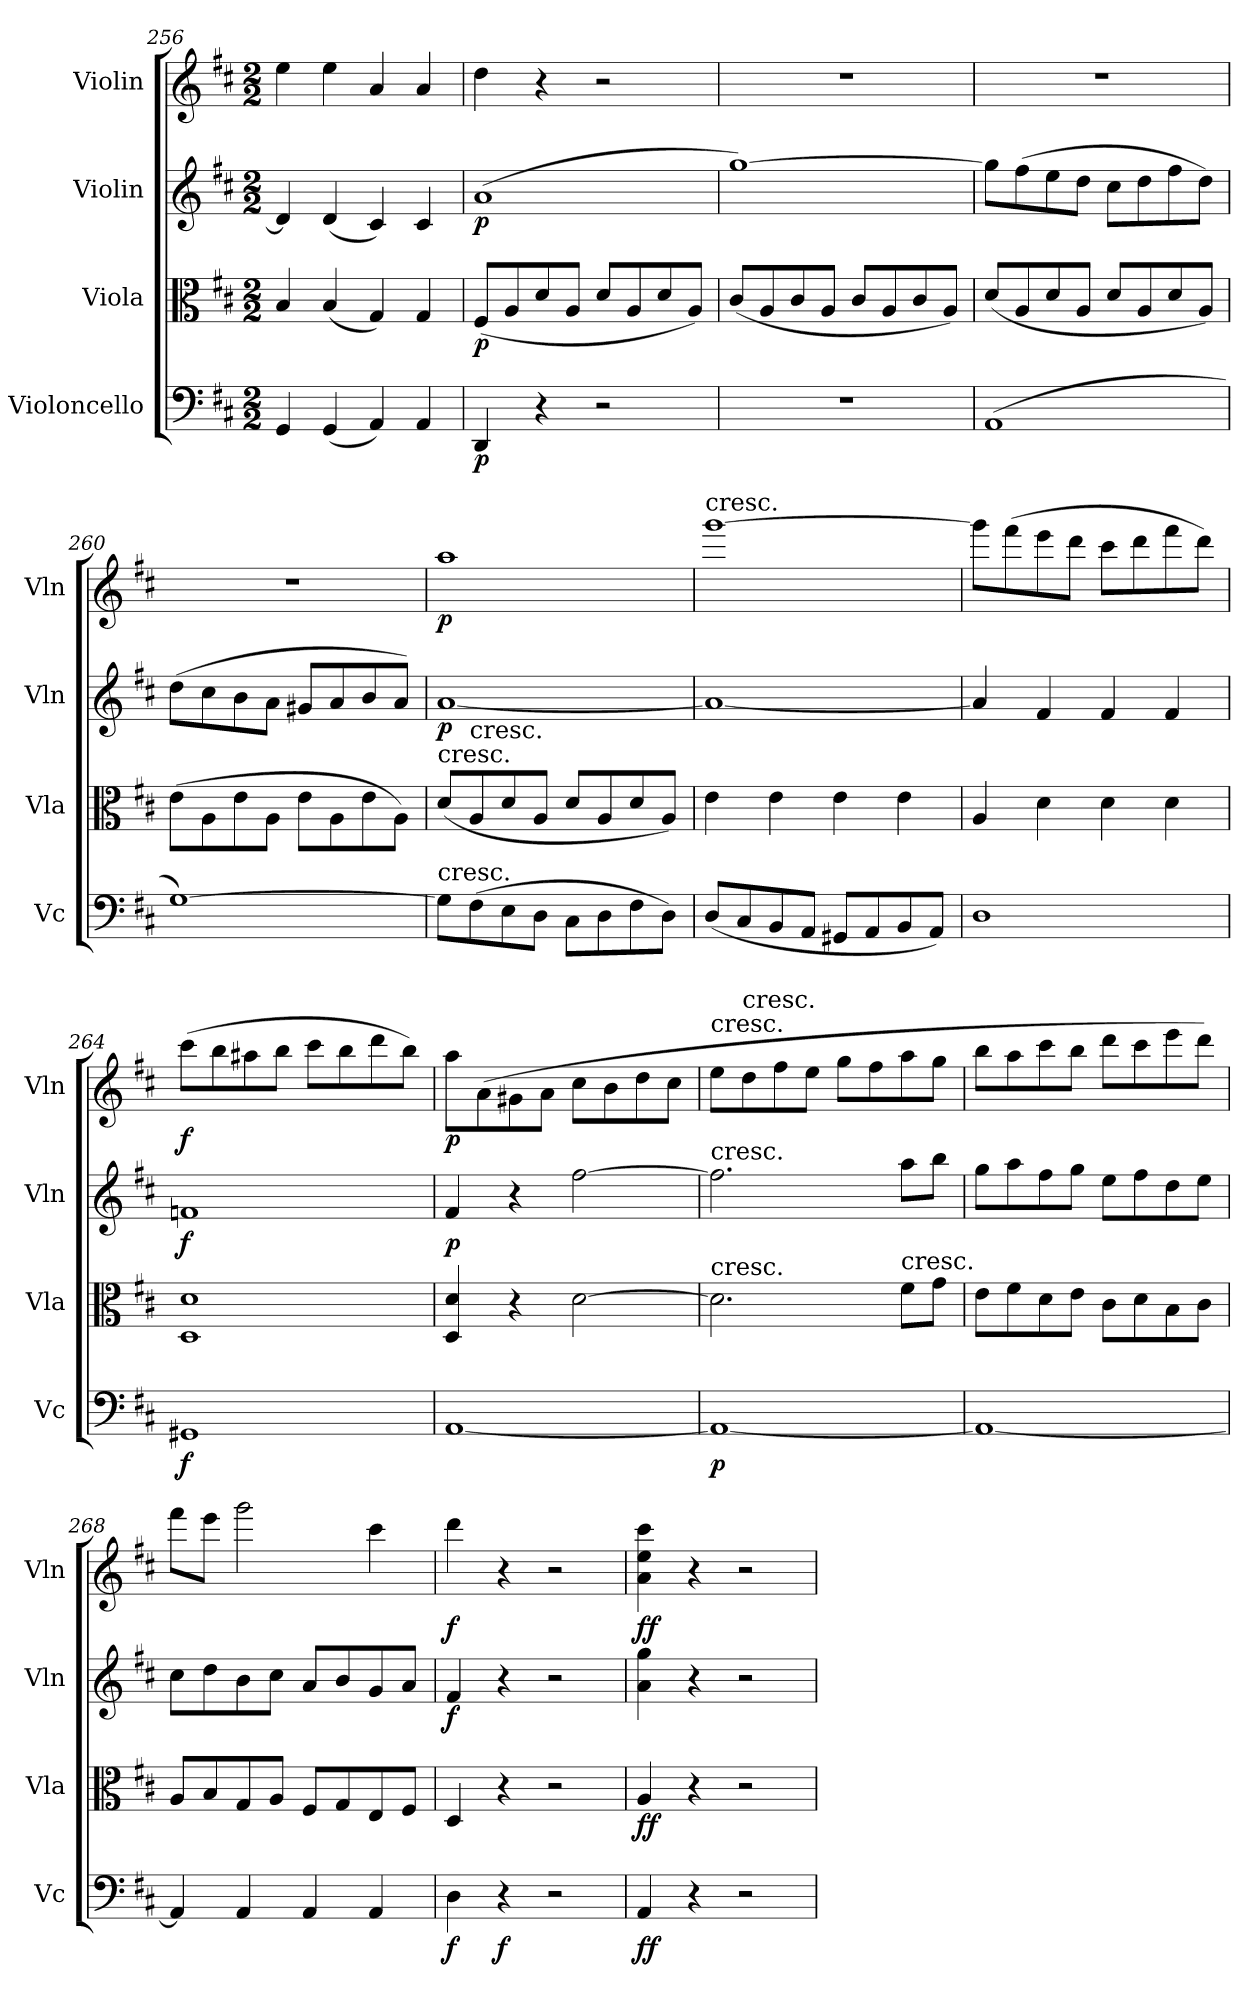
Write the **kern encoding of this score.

**kern	**dynam	**kern	**dynam	**kern	**dynam	**kern	**dynam
*part4	*part4	*part3	*part3	*part2	*part2	*part1	*part1
*staff4	*staff4	*staff3	*staff3	*staff2	*staff2	*staff1	*staff1
*I"Violoncello	*	*I"Viola	*	*I"Violin	*	*I"Violin	*
*I'Vc	*	*I'Vla	*	*I'Vln	*	*I'Vln	*
*clefF4	*	*clefC3	*	*clefG2	*	*clefG2	*
*k[f#c#]	*	*k[f#c#]	*	*k[f#c#]	*	*k[f#c#]	*
*M2/2	*	*M2/2	*	*M2/2	*	*M2/2	*
=256	=256	=256	=256	=256	=256	=256	=256
4GG/	.	4B/	.	4d/]	.	4ee\	.
(4GG/	.	(4B/	.	(4d/	.	4ee\	.
4AA/)	.	4G/)	.	4c#/)	.	4a/	.
4AA/	.	4G/	.	4c#/	.	4a/	.
=257	=257	=257	=257	=257	=257	=257	=257
4DD/	p	(8F#/L	p	(1a	p	4dd\	.
.	.	8A/	.	.	.	.	.
4r	.	8d/	.	.	.	4r	.
.	.	8A/J	.	.	.	.	.
2r	.	8d/L	.	.	.	2r	.
.	.	8A/	.	.	.	.	.
.	.	8d/	.	.	.	.	.
.	.	8A/J)	.	.	.	.	.
=258	=258	=258	=258	=258	=258	=258	=258
1r	.	(8c#/L	.	[1gg)	.	1r	.
.	.	8A/	.	.	.	.	.
.	.	8c#/	.	.	.	.	.
.	.	8A/J	.	.	.	.	.
.	.	8c#/L	.	.	.	.	.
.	.	8A/	.	.	.	.	.
.	.	8c#/	.	.	.	.	.
.	.	8A/J)	.	.	.	.	.
=259	=259	=259	=259	=259	=259	=259	=259
(1AA	.	(8d/L	.	8gg\L]	.	1r	.
.	.	8A/	.	(8ff#\	.	.	.
.	.	8d/	.	8ee\	.	.	.
.	.	8A/J	.	8dd\J	.	.	.
.	.	8d/L	.	8cc#\L	.	.	.
.	.	8A/	.	8dd\	.	.	.
.	.	8d/	.	8ff#\	.	.	.
.	.	8A/J)	.	8dd\J)	.	.	.
=260	=260	=260	=260	=260	=260	=260	=260
[1G)	.	(8e\L	.	(8dd\L	.	1r	.
.	.	8A\	.	8cc#\	.	.	.
.	.	8e\	.	8b\	.	.	.
.	.	8A\J	.	8a\J	.	.	.
.	.	8e\L	.	8g#X/L	.	.	.
.	.	8A\	.	8a/	.	.	.
.	.	8e\	.	8b/	.	.	.
.	.	8A\J)	.	8a/J)	.	.	.
=261	=261	=261	=261	=261	=261	=261	=261
!	!	!LO:TX:t=cresc.	!	!	!	!	!
!LO:TX:t=cresc.	!	!	!	!	!	!	!
8G\L]	.	(8d/L	.	[1a	p	1aa	p
!	!	!LO:TX:t=cresc.	!	!	!	!	!
(8F#\	.	8A/	.	.	.	.	.
8E\	.	8d/	.	.	.	.	.
8D\J	.	8A/J	.	.	.	.	.
8C#\L	.	8d/L	.	.	.	.	.
8D\	.	8A/	.	.	.	.	.
8F#\	.	8d/	.	.	.	.	.
8D\J)	.	8A/J)	.	.	.	.	.
=262	=262	=262	=262	=262	=262	=262	=262
!	!	!	!	!	!	!LO:TX:t=cresc.	!
(8D/L	.	4e\	.	1a_	.	[1ggg	.
8C#/	.	.	.	.	.	.	.
8BB/	.	4e\	.	.	.	.	.
8AA/J	.	.	.	.	.	.	.
8GG#X/L	.	4e\	.	.	.	.	.
8AA/	.	.	.	.	.	.	.
8BB/	.	4e\	.	.	.	.	.
8AA/J)	.	.	.	.	.	.	.
=263	=263	=263	=263	=263	=263	=263	=263
1D	.	4A/	.	4a/]	.	8ggg\L]	.
.	.	.	.	.	.	(8fff#\	.
.	.	4d\	.	4f#/	.	8eee\	.
.	.	.	.	.	.	8ddd\J	.
.	.	4d\	.	4f#/	.	8ccc#\L	.
.	.	.	.	.	.	8ddd\	.
.	.	4d\	.	4f#/	.	8fff#\	.
.	.	.	.	.	.	8ddd\J)	.
=264	=264	=264	=264	=264	=264	=264	=264
1GG#X	f	1D 1d	.	1fn	f	(8ccc#\L	f
.	.	.	.	.	.	8bb\	.
.	.	.	.	.	.	8aa#X\	.
.	.	.	.	.	.	8bb\J	.
.	.	.	.	.	.	8ccc#\L	.
.	.	.	.	.	.	8bb\	.
.	.	.	.	.	.	8ddd\	.
.	.	.	.	.	.	8bb\J)	.
=265	=265	=265	=265	=265	=265	=265	=265
[1AA	.	4D/ 4d/	.	4f#/	p	8aa\L	p
.	.	.	.	.	.	(8a\	.
.	.	4r	.	4r	.	8g#X\	.
.	.	.	.	.	.	8a\J	.
.	.	[2d\	.	[2ff#\	.	8cc#\L	.
.	.	.	.	.	.	8b\	.
.	.	.	.	.	.	8dd\	.
.	.	.	.	.	.	8cc#\J	.
=266	=266	=266	=266	=266	=266	=266	=266
!	!	!	!	!	!	!LO:TX:t=cresc.	!
!	!	!	!	!LO:TX:t=cresc.	!	!	!
!	!	!LO:TX:t=cresc.	!	!	!	!	!
1AA_	p	2.d\]	.	2.ff#\]	.	8ee\L	.
!	!	!	!	!	!	!LO:TX:t=cresc.	!
.	.	.	.	.	.	8dd\	.
.	.	.	.	.	.	8ff#\	.
.	.	.	.	.	.	8ee\J	.
.	.	.	.	.	.	8gg\L	.
.	.	.	.	.	.	8ff#\	.
!	!	!LO:TX:t=cresc.	!	!	!	!	!
.	.	8f#\L	.	8aa\L	.	8aa\	.
.	.	8g\J	.	8bb\J	.	8gg\J	.
=267	=267	=267	=267	=267	=267	=267	=267
1AA_	.	8e\L	.	8gg\L	.	8bb\L	.
.	.	8f#\	.	8aa\	.	8aa\	.
.	.	8d\	.	8ff#\	.	8ccc#\	.
.	.	8e\J	.	8gg\J	.	8bb\J	.
.	.	8c#\L	.	8ee\L	.	8ddd\L	.
.	.	8d\	.	8ff#\	.	8ccc#\	.
.	.	8B\	.	8dd\	.	8eee\	.
.	.	8c#\J	.	8ee\J	.	8ddd\J)	.
=268	=268	=268	=268	=268	=268	=268	=268
4AA/]	.	8A/L	.	8cc#\L	.	8fff#\L	.
.	.	8B/	.	8dd\	.	8eee\J	.
4AA/	.	8G/	.	8b\	.	2ggg\	.
.	.	8A/J	.	8cc#\J	.	.	.
4AA/	.	8F#/L	.	8a/L	.	.	.
.	.	8G/	.	8b/	.	.	.
4AA/	.	8E/	.	8g/	.	4ccc#\	.
.	.	8F#/J	.	8a/J	.	.	.
=269	=269	=269	=269	=269	=269	=269	=269
4D\	f	4D/	.	4f#/	f	4ddd\	f
4r	f	4r	.	4r	.	4r	.
2r	.	2r	.	2r	.	2r	.
=270	=270	=270	=270	=270	=270	=270	=270
4AA/	ff	4A/	ff	4a\ 4gg\	.	4a\ 4ee\ 4ccc#\	ff
4r	.	4r	.	4r	.	4r	.
2r	.	2r	.	2r	.	2r	.
=	=	=	=	=	=	=	=
*-	*-	*-	*-	*-	*-	*-	*-
